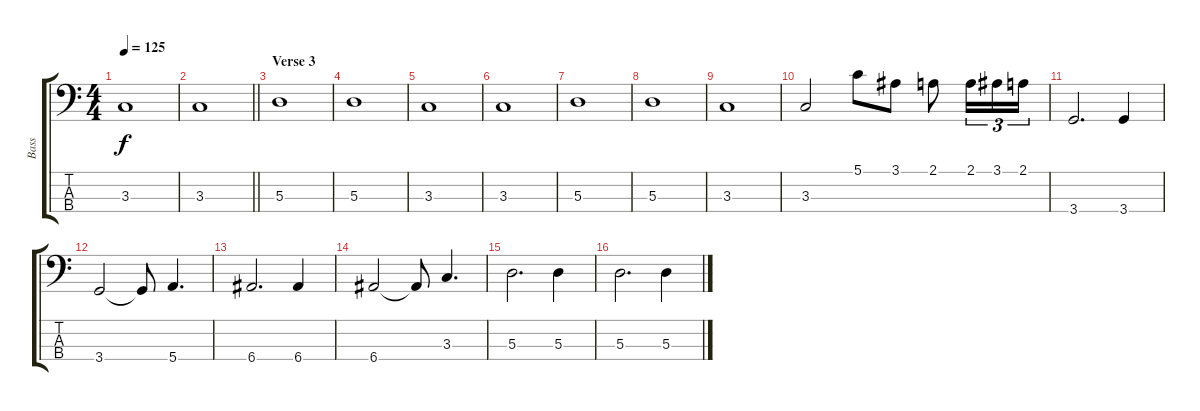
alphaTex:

\track ("Bass" "Bass") {instrument acousticguitarnylon}
\staff {score tabs}
\tuning (G2 D2 A1 E1) {hide}
\ts (4 4)
\tempo 125
\clef f4
\ks c
3.3.1{dy f} |
\barLineRight lightlight
3.3.1 |
\section ("" "Verse 3")
5.3.1 |
5.3.1 |
3.3.1 |
3.3.1 |
5.3.1 |
5.3.1 |
3.3.1 |
3.3.2 5.1.8 3.1.8 2.1.8 2.1.16{tu (3 2)} 3.1.16{tu (3 2)} 2.1.16{tu (3 2)} |
3.4.2{d} 3.4.4 |
3.4.2 3.4{t}.8 5.4.4{d} |
6.4.2{d} 6.4.4 |
6.4.2 6.4{t}.8 3.3.4{d} |
5.3.2{d} 5.3.4 |
5.3.2{d} 5.3.4
